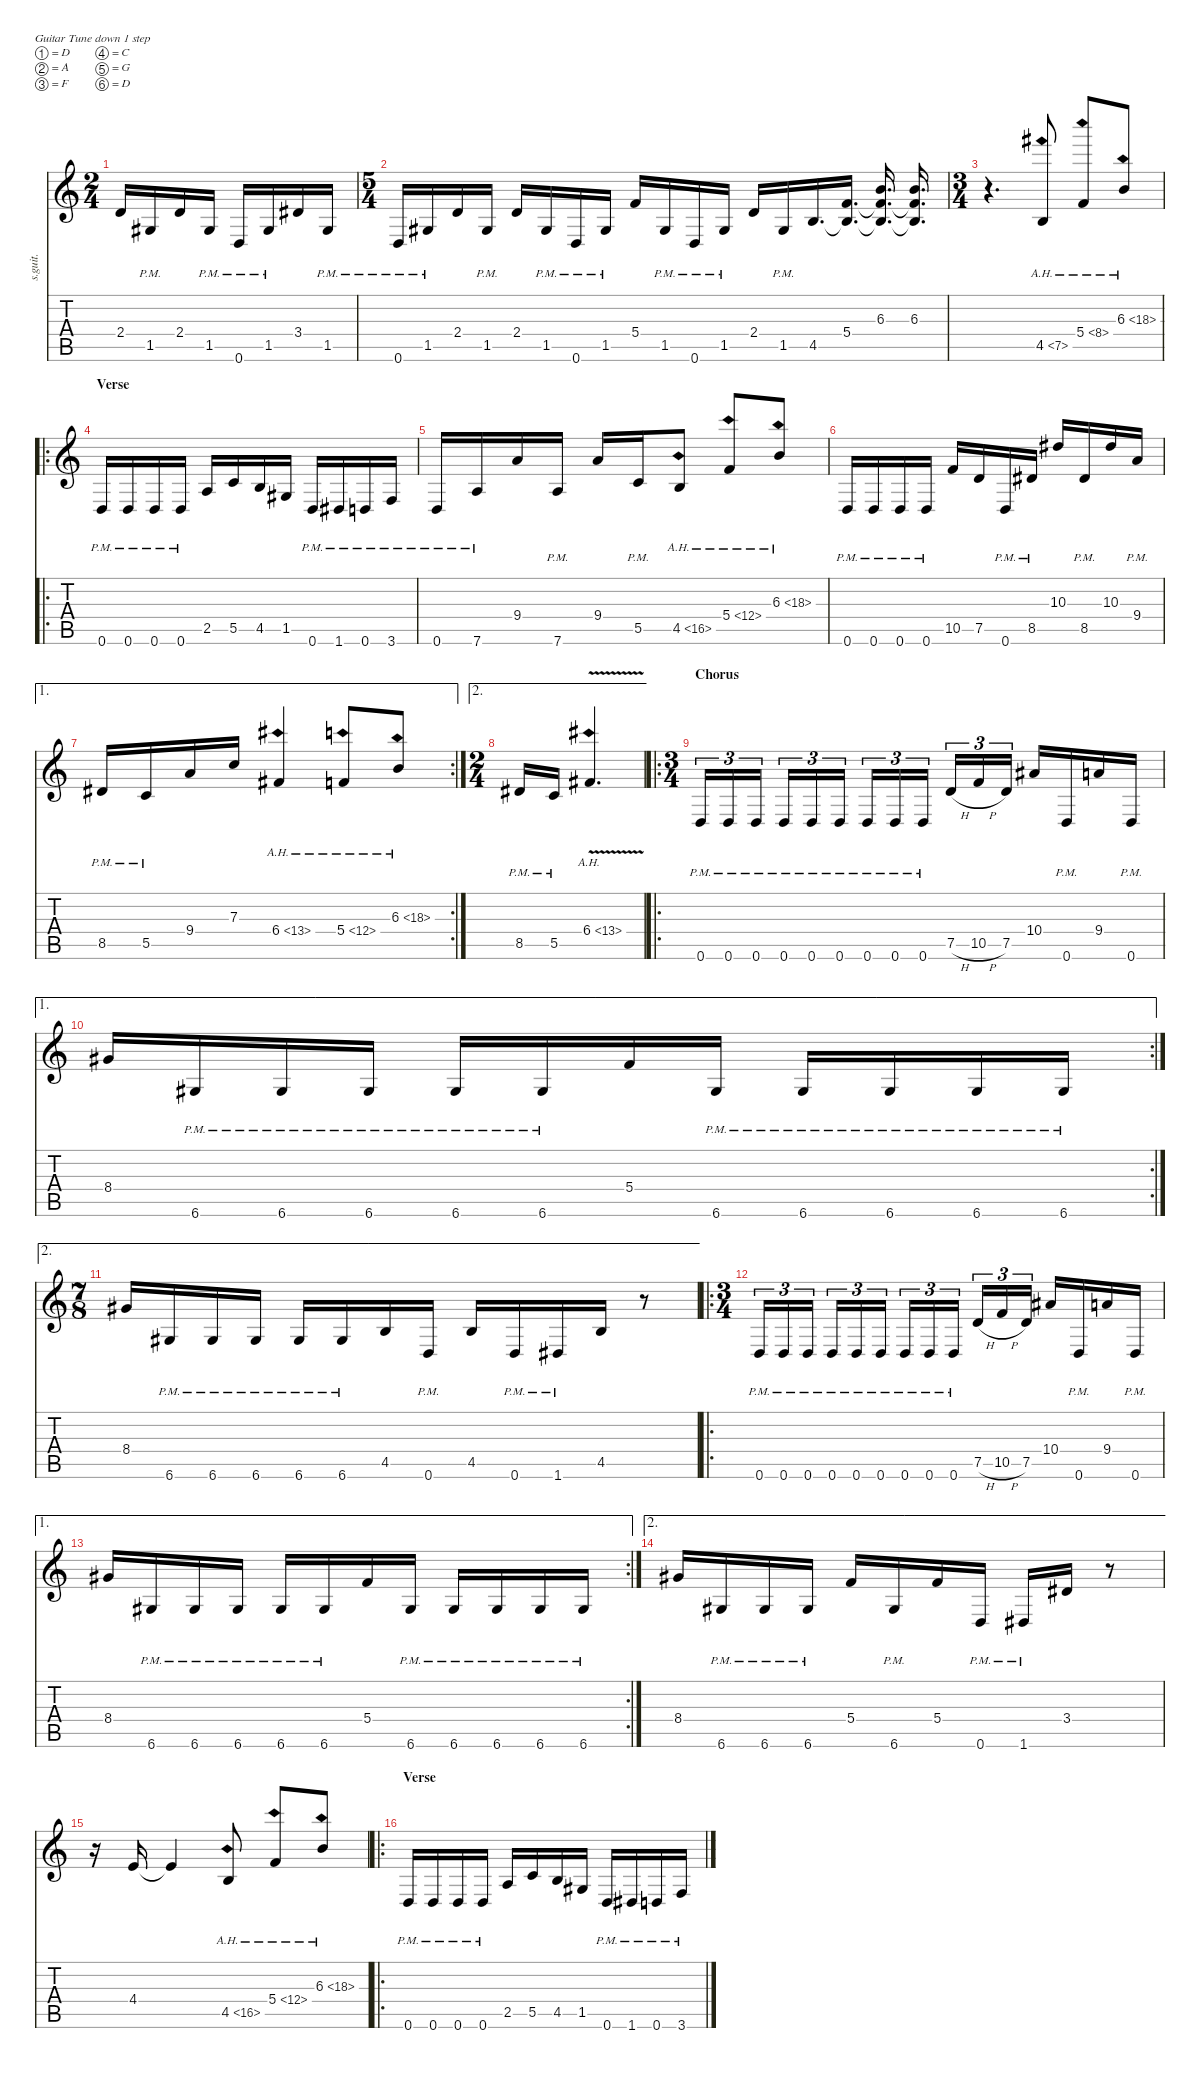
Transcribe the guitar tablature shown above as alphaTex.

\defaultSystemsLayout 4
\hideDynamics
\bracketExtendMode nobrackets
\track ("Muhammed Suicmez" "s.guit.") {instrument distortionguitar}
\staff {score tabs}
\tuning (D4 A3 F3 C3 G2 D2)
\ts (2 4)
\beaming (8 2 2 2 2)
\tempo (112 hide)
\clef g2
\ks c
2.4.16{lyrics (0 "") lyrics (1 "") lyrics (2 "") lyrics (3 "") lyrics (4 "") dy f} 1.5{pm acc #}.16{lyrics (0 "") lyrics (1 "") lyrics (2 "") lyrics (3 "") lyrics (4 "")} 2.4.16{lyrics (0 "") lyrics (1 "") lyrics (2 "") lyrics (3 "") lyrics (4 "")} 1.5{pm acc #}.16{lyrics (0 "") lyrics (1 "") lyrics (2 "") lyrics (3 "") lyrics (4 "")} 0.6{pm}.16{lyrics (0 "") lyrics (1 "") lyrics (2 "") lyrics (3 "") lyrics (4 "")} 1.5{pm acc #}.16{lyrics (0 "") lyrics (1 "") lyrics (2 "") lyrics (3 "") lyrics (4 "")} 3.4{acc #}.16{lyrics (0 "") lyrics (1 "") lyrics (2 "") lyrics (3 "") lyrics (4 "")} 1.5{pm acc #}.16{lyrics (0 "") lyrics (1 "") lyrics (2 "") lyrics (3 "") lyrics (4 "")} |
\ts (5 4)
\beaming (8 2 2 2 2)
0.6{pm}.16{lyrics (0 "") lyrics (1 "") lyrics (2 "") lyrics (3 "") lyrics (4 "")} 1.5{pm acc #}.16{lyrics (0 "") lyrics (1 "") lyrics (2 "") lyrics (3 "") lyrics (4 "")} 2.4.16{lyrics (0 "") lyrics (1 "") lyrics (2 "") lyrics (3 "") lyrics (4 "")} 1.5{pm acc #}.16{lyrics (0 "") lyrics (1 "") lyrics (2 "") lyrics (3 "") lyrics (4 "")} 2.4.16{lyrics (0 "") lyrics (1 "") lyrics (2 "") lyrics (3 "") lyrics (4 "")} 1.5{pm acc #}.16{lyrics (0 "") lyrics (1 "") lyrics (2 "") lyrics (3 "") lyrics (4 "")} 0.6{pm}.16{lyrics (0 "") lyrics (1 "") lyrics (2 "") lyrics (3 "") lyrics (4 "")} 1.5{pm acc #}.16{lyrics (0 "") lyrics (1 "") lyrics (2 "") lyrics (3 "") lyrics (4 "")} 5.4.16{lyrics (0 "") lyrics (1 "") lyrics (2 "") lyrics (3 "") lyrics (4 "")} 1.5{pm acc #}.16{lyrics (0 "") lyrics (1 "") lyrics (2 "") lyrics (3 "") lyrics (4 "")} 0.6{pm}.16{lyrics (0 "") lyrics (1 "") lyrics (2 "") lyrics (3 "") lyrics (4 "")} 1.5{pm acc #}.16{lyrics (0 "") lyrics (1 "") lyrics (2 "") lyrics (3 "") lyrics (4 "")} 2.4.16{lyrics (0 "") lyrics (1 "") lyrics (2 "") lyrics (3 "") lyrics (4 "")} 1.5{pm acc #}.16{lyrics (0 "") lyrics (1 "") lyrics (2 "") lyrics (3 "") lyrics (4 "")} 4.5.16{d lyrics (0 "") lyrics (1 "") lyrics (2 "") lyrics (3 "") lyrics (4 "")} (5.4 4.5{t}).16{d lyrics (0 "") lyrics (1 "") lyrics (2 "") lyrics (3 "") lyrics (4 "")} (6.3 5.4{t} 4.5{t}).16{d lyrics (0 "") lyrics (1 "") lyrics (2 "") lyrics (3 "") lyrics (4 "")} (6.3 5.4{t} 4.5{t}).16{d lyrics (0 "") lyrics (1 "") lyrics (2 "") lyrics (3 "") lyrics (4 "")} |
\ts (3 4)
\beaming (8 2 2 2 2)
r.4{d} 4.5{ah 3}.8{lyrics (0 "") lyrics (1 "") lyrics (2 "") lyrics (3 "") lyrics (4 "")} 5.4{ah 3}.8{lyrics (0 "") lyrics (1 "") lyrics (2 "") lyrics (3 "") lyrics (4 "")} 6.3{ah 12}.8{lyrics (0 "") lyrics (1 "") lyrics (2 "") lyrics (3 "") lyrics (4 "")} |
\ro
\section ("" "Verse")
0.6{pm}.16{lyrics (0 "") lyrics (1 "") lyrics (2 "") lyrics (3 "") lyrics (4 "")} 0.6{pm}.16{lyrics (0 "") lyrics (1 "") lyrics (2 "") lyrics (3 "") lyrics (4 "")} 0.6{pm}.16{lyrics (0 "") lyrics (1 "") lyrics (2 "") lyrics (3 "") lyrics (4 "")} 0.6{pm}.16{lyrics (0 "") lyrics (1 "") lyrics (2 "") lyrics (3 "") lyrics (4 "")} 2.5.16{lyrics (0 "") lyrics (1 "") lyrics (2 "") lyrics (3 "") lyrics (4 "")} 5.5.16{lyrics (0 "") lyrics (1 "") lyrics (2 "") lyrics (3 "") lyrics (4 "")} 4.5.16{lyrics (0 "") lyrics (1 "") lyrics (2 "") lyrics (3 "") lyrics (4 "")} 1.5{acc #}.16{lyrics (0 "") lyrics (1 "") lyrics (2 "") lyrics (3 "") lyrics (4 "")} 0.6{pm}.16{lyrics (0 "") lyrics (1 "") lyrics (2 "") lyrics (3 "") lyrics (4 "")} 1.6{pm acc #}.16{lyrics (0 "") lyrics (1 "") lyrics (2 "") lyrics (3 "") lyrics (4 "")} 0.6{pm}.16{lyrics (0 "") lyrics (1 "") lyrics (2 "") lyrics (3 "") lyrics (4 "")} 3.6{pm}.16{lyrics (0 "") lyrics (1 "") lyrics (2 "") lyrics (3 "") lyrics (4 "")} |
0.6{pm}.16{lyrics (0 "") lyrics (1 "") lyrics (2 "") lyrics (3 "") lyrics (4 "")} 7.6{pm}.16{lyrics (0 "") lyrics (1 "") lyrics (2 "") lyrics (3 "") lyrics (4 "")} 9.4.16{lyrics (0 "") lyrics (1 "") lyrics (2 "") lyrics (3 "") lyrics (4 "")} 7.6{pm}.16{lyrics (0 "") lyrics (1 "") lyrics (2 "") lyrics (3 "") lyrics (4 "")} 9.4.16{lyrics (0 "") lyrics (1 "") lyrics (2 "") lyrics (3 "") lyrics (4 "")} 5.5{pm}.16{lyrics (0 "") lyrics (1 "") lyrics (2 "") lyrics (3 "") lyrics (4 "")} 4.5{ah 12}.8{lyrics (0 "") lyrics (1 "") lyrics (2 "") lyrics (3 "") lyrics (4 "")} 5.4{ah 7}.8{lyrics (0 "") lyrics (1 "") lyrics (2 "") lyrics (3 "") lyrics (4 "")} 6.3{ah 12}.8{lyrics (0 "") lyrics (1 "") lyrics (2 "") lyrics (3 "") lyrics (4 "")} |
0.6{pm}.16{lyrics (0 "") lyrics (1 "") lyrics (2 "") lyrics (3 "") lyrics (4 "")} 0.6{pm}.16{lyrics (0 "") lyrics (1 "") lyrics (2 "") lyrics (3 "") lyrics (4 "")} 0.6{pm}.16{lyrics (0 "") lyrics (1 "") lyrics (2 "") lyrics (3 "") lyrics (4 "")} 0.6{pm}.16{lyrics (0 "") lyrics (1 "") lyrics (2 "") lyrics (3 "") lyrics (4 "")} 10.5.16{lyrics (0 "") lyrics (1 "") lyrics (2 "") lyrics (3 "") lyrics (4 "")} 7.5.16{lyrics (0 "") lyrics (1 "") lyrics (2 "") lyrics (3 "") lyrics (4 "")} 0.6{pm}.16{lyrics (0 "") lyrics (1 "") lyrics (2 "") lyrics (3 "") lyrics (4 "")} 8.5{pm acc #}.16{lyrics (0 "") lyrics (1 "") lyrics (2 "") lyrics (3 "") lyrics (4 "")} 10.3{acc #}.16{lyrics (0 "") lyrics (1 "") lyrics (2 "") lyrics (3 "") lyrics (4 "")} 8.5{pm acc #}.16{lyrics (0 "") lyrics (1 "") lyrics (2 "") lyrics (3 "") lyrics (4 "")} 10.3{acc #}.16{lyrics (0 "") lyrics (1 "") lyrics (2 "") lyrics (3 "") lyrics (4 "")} 9.4{pm}.16{lyrics (0 "") lyrics (1 "") lyrics (2 "") lyrics (3 "") lyrics (4 "")} |
\ae 1
\rc 2
8.5{pm acc #}.16{lyrics (0 "") lyrics (1 "") lyrics (2 "") lyrics (3 "") lyrics (4 "")} 5.5{pm}.16{lyrics (0 "") lyrics (1 "") lyrics (2 "") lyrics (3 "") lyrics (4 "")} 9.4.16{lyrics (0 "") lyrics (1 "") lyrics (2 "") lyrics (3 "") lyrics (4 "")} 7.3.16{lyrics (0 "") lyrics (1 "") lyrics (2 "") lyrics (3 "") lyrics (4 "")} 6.4{ah 7 acc #}.4{lyrics (0 "") lyrics (1 "") lyrics (2 "") lyrics (3 "") lyrics (4 "")} 5.4{ah 7}.8{lyrics (0 "") lyrics (1 "") lyrics (2 "") lyrics (3 "") lyrics (4 "")} 6.3{ah 12}.8{lyrics (0 "") lyrics (1 "") lyrics (2 "") lyrics (3 "") lyrics (4 "")} |
\ae 2
\ts (2 4)
\beaming (8 2 2 2 2)
8.5{pm acc #}.16{lyrics (0 "") lyrics (1 "") lyrics (2 "") lyrics (3 "") lyrics (4 "")} 5.5{pm}.16{lyrics (0 "") lyrics (1 "") lyrics (2 "") lyrics (3 "") lyrics (4 "")} 6.4{ah 7 v acc #}.4{d lyrics (0 "") lyrics (1 "") lyrics (2 "") lyrics (3 "") lyrics (4 "")} |
\ro
\ts (3 4)
\beaming (8 2 2 2 2)
\section ("" "Chorus")
0.6{pm}.16{tu (3 2) lyrics (0 "") lyrics (1 "") lyrics (2 "") lyrics (3 "") lyrics (4 "")} 0.6{pm}.16{tu (3 2) lyrics (0 "") lyrics (1 "") lyrics (2 "") lyrics (3 "") lyrics (4 "")} 0.6{pm}.16{tu (3 2) lyrics (0 "") lyrics (1 "") lyrics (2 "") lyrics (3 "") lyrics (4 "")} 0.6{pm}.16{tu (3 2) lyrics (0 "") lyrics (1 "") lyrics (2 "") lyrics (3 "") lyrics (4 "")} 0.6{pm}.16{tu (3 2) lyrics (0 "") lyrics (1 "") lyrics (2 "") lyrics (3 "") lyrics (4 "")} 0.6{pm}.16{tu (3 2) lyrics (0 "") lyrics (1 "") lyrics (2 "") lyrics (3 "") lyrics (4 "")} 0.6{pm}.16{tu (3 2) lyrics (0 "") lyrics (1 "") lyrics (2 "") lyrics (3 "") lyrics (4 "")} 0.6{pm}.16{tu (3 2) lyrics (0 "") lyrics (1 "") lyrics (2 "") lyrics (3 "") lyrics (4 "")} 0.6{pm}.16{tu (3 2) lyrics (0 "") lyrics (1 "") lyrics (2 "") lyrics (3 "") lyrics (4 "")} 7.5{h}.16{tu (3 2) lyrics (0 "") lyrics (1 "") lyrics (2 "") lyrics (3 "") lyrics (4 "")} 10.5{h}.16{tu (3 2) lyrics (0 "") lyrics (1 "") lyrics (2 "") lyrics (3 "") lyrics (4 "")} 7.5.16{tu (3 2) lyrics (0 "") lyrics (1 "") lyrics (2 "") lyrics (3 "") lyrics (4 "")} 10.4{acc #}.16{lyrics (0 "") lyrics (1 "") lyrics (2 "") lyrics (3 "") lyrics (4 "")} 0.6{pm}.16{lyrics (0 "") lyrics (1 "") lyrics (2 "") lyrics (3 "") lyrics (4 "")} 9.4.16{lyrics (0 "") lyrics (1 "") lyrics (2 "") lyrics (3 "") lyrics (4 "")} 0.6{pm}.16{lyrics (0 "") lyrics (1 "") lyrics (2 "") lyrics (3 "") lyrics (4 "")} |
\ae 1
\rc 2
8.4{acc #}.16{lyrics (0 "") lyrics (1 "") lyrics (2 "") lyrics (3 "") lyrics (4 "")} 6.6{pm acc #}.16{lyrics (0 "") lyrics (1 "") lyrics (2 "") lyrics (3 "") lyrics (4 "")} 6.6{pm acc #}.16{lyrics (0 "") lyrics (1 "") lyrics (2 "") lyrics (3 "") lyrics (4 "")} 6.6{pm acc #}.16{lyrics (0 "") lyrics (1 "") lyrics (2 "") lyrics (3 "") lyrics (4 "")} 6.6{pm acc #}.16{lyrics (0 "") lyrics (1 "") lyrics (2 "") lyrics (3 "") lyrics (4 "")} 6.6{pm acc #}.16{lyrics (0 "") lyrics (1 "") lyrics (2 "") lyrics (3 "") lyrics (4 "")} 5.4.16{lyrics (0 "") lyrics (1 "") lyrics (2 "") lyrics (3 "") lyrics (4 "")} 6.6{pm acc #}.16{lyrics (0 "") lyrics (1 "") lyrics (2 "") lyrics (3 "") lyrics (4 "")} 6.6{pm acc #}.16{lyrics (0 "") lyrics (1 "") lyrics (2 "") lyrics (3 "") lyrics (4 "")} 6.6{pm acc #}.16{lyrics (0 "") lyrics (1 "") lyrics (2 "") lyrics (3 "") lyrics (4 "")} 6.6{pm acc #}.16{lyrics (0 "") lyrics (1 "") lyrics (2 "") lyrics (3 "") lyrics (4 "")} 6.6{pm acc #}.16{lyrics (0 "") lyrics (1 "") lyrics (2 "") lyrics (3 "") lyrics (4 "")} |
\ae 2
\ts (7 8)
\beaming (8 2 2 2 2)
8.4{acc #}.16{lyrics (0 "") lyrics (1 "") lyrics (2 "") lyrics (3 "") lyrics (4 "")} 6.6{pm acc #}.16{lyrics (0 "") lyrics (1 "") lyrics (2 "") lyrics (3 "") lyrics (4 "")} 6.6{pm acc #}.16{lyrics (0 "") lyrics (1 "") lyrics (2 "") lyrics (3 "") lyrics (4 "")} 6.6{pm acc #}.16{lyrics (0 "") lyrics (1 "") lyrics (2 "") lyrics (3 "") lyrics (4 "")} 6.6{pm acc #}.16{lyrics (0 "") lyrics (1 "") lyrics (2 "") lyrics (3 "") lyrics (4 "")} 6.6{pm acc #}.16{lyrics (0 "") lyrics (1 "") lyrics (2 "") lyrics (3 "") lyrics (4 "")} 4.5.16{lyrics (0 "") lyrics (1 "") lyrics (2 "") lyrics (3 "") lyrics (4 "")} 0.6{pm}.16{lyrics (0 "") lyrics (1 "") lyrics (2 "") lyrics (3 "") lyrics (4 "")} 4.5.16{lyrics (0 "") lyrics (1 "") lyrics (2 "") lyrics (3 "") lyrics (4 "")} 0.6{pm}.16{lyrics (0 "") lyrics (1 "") lyrics (2 "") lyrics (3 "") lyrics (4 "")} 1.6{pm acc #}.16{lyrics (0 "") lyrics (1 "") lyrics (2 "") lyrics (3 "") lyrics (4 "")} 4.5.16{lyrics (0 "") lyrics (1 "") lyrics (2 "") lyrics (3 "") lyrics (4 "")} r.8 |
\ro
\ts (3 4)
\beaming (8 2 2 2 2)
0.6{pm}.16{tu (3 2) lyrics (0 "") lyrics (1 "") lyrics (2 "") lyrics (3 "") lyrics (4 "")} 0.6{pm}.16{tu (3 2) lyrics (0 "") lyrics (1 "") lyrics (2 "") lyrics (3 "") lyrics (4 "")} 0.6{pm}.16{tu (3 2) lyrics (0 "") lyrics (1 "") lyrics (2 "") lyrics (3 "") lyrics (4 "")} 0.6{pm}.16{tu (3 2) lyrics (0 "") lyrics (1 "") lyrics (2 "") lyrics (3 "") lyrics (4 "")} 0.6{pm}.16{tu (3 2) lyrics (0 "") lyrics (1 "") lyrics (2 "") lyrics (3 "") lyrics (4 "")} 0.6{pm}.16{tu (3 2) lyrics (0 "") lyrics (1 "") lyrics (2 "") lyrics (3 "") lyrics (4 "")} 0.6{pm}.16{tu (3 2) lyrics (0 "") lyrics (1 "") lyrics (2 "") lyrics (3 "") lyrics (4 "")} 0.6{pm}.16{tu (3 2) lyrics (0 "") lyrics (1 "") lyrics (2 "") lyrics (3 "") lyrics (4 "")} 0.6{pm}.16{tu (3 2) lyrics (0 "") lyrics (1 "") lyrics (2 "") lyrics (3 "") lyrics (4 "")} 7.5{h}.16{tu (3 2) lyrics (0 "") lyrics (1 "") lyrics (2 "") lyrics (3 "") lyrics (4 "")} 10.5{h}.16{tu (3 2) lyrics (0 "") lyrics (1 "") lyrics (2 "") lyrics (3 "") lyrics (4 "")} 7.5.16{tu (3 2) lyrics (0 "") lyrics (1 "") lyrics (2 "") lyrics (3 "") lyrics (4 "")} 10.4{acc #}.16{lyrics (0 "") lyrics (1 "") lyrics (2 "") lyrics (3 "") lyrics (4 "")} 0.6{pm}.16{lyrics (0 "") lyrics (1 "") lyrics (2 "") lyrics (3 "") lyrics (4 "")} 9.4.16{lyrics (0 "") lyrics (1 "") lyrics (2 "") lyrics (3 "") lyrics (4 "")} 0.6{pm}.16{lyrics (0 "") lyrics (1 "") lyrics (2 "") lyrics (3 "") lyrics (4 "")} |
\ae 1
\rc 2
8.4{acc #}.16{lyrics (0 "") lyrics (1 "") lyrics (2 "") lyrics (3 "") lyrics (4 "")} 6.6{pm acc #}.16{lyrics (0 "") lyrics (1 "") lyrics (2 "") lyrics (3 "") lyrics (4 "")} 6.6{pm acc #}.16{lyrics (0 "") lyrics (1 "") lyrics (2 "") lyrics (3 "") lyrics (4 "")} 6.6{pm acc #}.16{lyrics (0 "") lyrics (1 "") lyrics (2 "") lyrics (3 "") lyrics (4 "")} 6.6{pm acc #}.16{lyrics (0 "") lyrics (1 "") lyrics (2 "") lyrics (3 "") lyrics (4 "")} 6.6{pm acc #}.16{lyrics (0 "") lyrics (1 "") lyrics (2 "") lyrics (3 "") lyrics (4 "")} 5.4.16{lyrics (0 "") lyrics (1 "") lyrics (2 "") lyrics (3 "") lyrics (4 "")} 6.6{pm acc #}.16{lyrics (0 "") lyrics (1 "") lyrics (2 "") lyrics (3 "") lyrics (4 "")} 6.6{pm acc #}.16{lyrics (0 "") lyrics (1 "") lyrics (2 "") lyrics (3 "") lyrics (4 "")} 6.6{pm acc #}.16{lyrics (0 "") lyrics (1 "") lyrics (2 "") lyrics (3 "") lyrics (4 "")} 6.6{pm acc #}.16{lyrics (0 "") lyrics (1 "") lyrics (2 "") lyrics (3 "") lyrics (4 "")} 6.6{pm acc #}.16{lyrics (0 "") lyrics (1 "") lyrics (2 "") lyrics (3 "") lyrics (4 "")} |
\ae 2
8.4{acc #}.16{lyrics (0 "") lyrics (1 "") lyrics (2 "") lyrics (3 "") lyrics (4 "")} 6.6{pm acc #}.16{lyrics (0 "") lyrics (1 "") lyrics (2 "") lyrics (3 "") lyrics (4 "")} 6.6{pm acc #}.16{lyrics (0 "") lyrics (1 "") lyrics (2 "") lyrics (3 "") lyrics (4 "")} 6.6{pm acc #}.16{lyrics (0 "") lyrics (1 "") lyrics (2 "") lyrics (3 "") lyrics (4 "")} 5.4.16{lyrics (0 "") lyrics (1 "") lyrics (2 "") lyrics (3 "") lyrics (4 "")} 6.6{pm acc #}.16{lyrics (0 "") lyrics (1 "") lyrics (2 "") lyrics (3 "") lyrics (4 "")} 5.4.16{lyrics (0 "") lyrics (1 "") lyrics (2 "") lyrics (3 "") lyrics (4 "")} 0.6{pm}.16{lyrics (0 "") lyrics (1 "") lyrics (2 "") lyrics (3 "") lyrics (4 "")} 1.6{pm acc #}.16{lyrics (0 "") lyrics (1 "") lyrics (2 "") lyrics (3 "") lyrics (4 "")} 3.4{acc #}.16{lyrics (0 "") lyrics (1 "") lyrics (2 "") lyrics (3 "") lyrics (4 "")} r.8 |
r.16 4.4.16{lyrics (0 "") lyrics (1 "") lyrics (2 "") lyrics (3 "") lyrics (4 "") dy mf} 4.4{t}.4{lyrics (0 "") lyrics (1 "") lyrics (2 "") lyrics (3 "") lyrics (4 "") dy f} 4.5{ah 12}.8{lyrics (0 "") lyrics (1 "") lyrics (2 "") lyrics (3 "") lyrics (4 "")} 5.4{ah 7}.8{lyrics (0 "") lyrics (1 "") lyrics (2 "") lyrics (3 "") lyrics (4 "")} 6.3{ah 12}.8{lyrics (0 "") lyrics (1 "") lyrics (2 "") lyrics (3 "") lyrics (4 "")} |
\ro
\section ("" "Verse")
0.6{pm}.16{lyrics (0 "") lyrics (1 "") lyrics (2 "") lyrics (3 "") lyrics (4 "")} 0.6{pm}.16{lyrics (0 "") lyrics (1 "") lyrics (2 "") lyrics (3 "") lyrics (4 "")} 0.6{pm}.16{lyrics (0 "") lyrics (1 "") lyrics (2 "") lyrics (3 "") lyrics (4 "")} 0.6{pm}.16{lyrics (0 "") lyrics (1 "") lyrics (2 "") lyrics (3 "") lyrics (4 "")} 2.5.16{lyrics (0 "") lyrics (1 "") lyrics (2 "") lyrics (3 "") lyrics (4 "")} 5.5.16{lyrics (0 "") lyrics (1 "") lyrics (2 "") lyrics (3 "") lyrics (4 "")} 4.5.16{lyrics (0 "") lyrics (1 "") lyrics (2 "") lyrics (3 "") lyrics (4 "")} 1.5{acc #}.16{lyrics (0 "") lyrics (1 "") lyrics (2 "") lyrics (3 "") lyrics (4 "")} 0.6{pm}.16{lyrics (0 "") lyrics (1 "") lyrics (2 "") lyrics (3 "") lyrics (4 "")} 1.6{pm acc #}.16{lyrics (0 "") lyrics (1 "") lyrics (2 "") lyrics (3 "") lyrics (4 "")} 0.6{pm}.16{lyrics (0 "") lyrics (1 "") lyrics (2 "") lyrics (3 "") lyrics (4 "")} 3.6{pm}.16{lyrics (0 "") lyrics (1 "") lyrics (2 "") lyrics (3 "") lyrics (4 "")}
